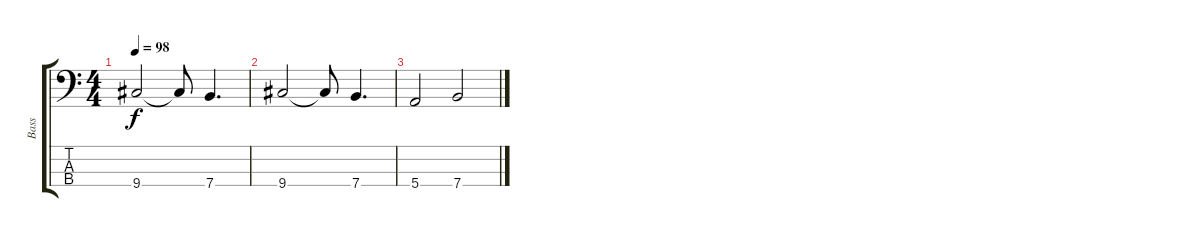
\track ("Bass" "Bass") {instrument electricbassfinger}
\staff {score tabs}
\tuning (G2 D2 A1 E1) {hide}
\ts (4 4)
\tempo 98
\clef f4
\ks c
9.4.2{dy f} 9.4{t}.8 7.4.4{d} |
9.4.2 9.4{t}.8 7.4.4{d} |
5.4.2 7.4.2
